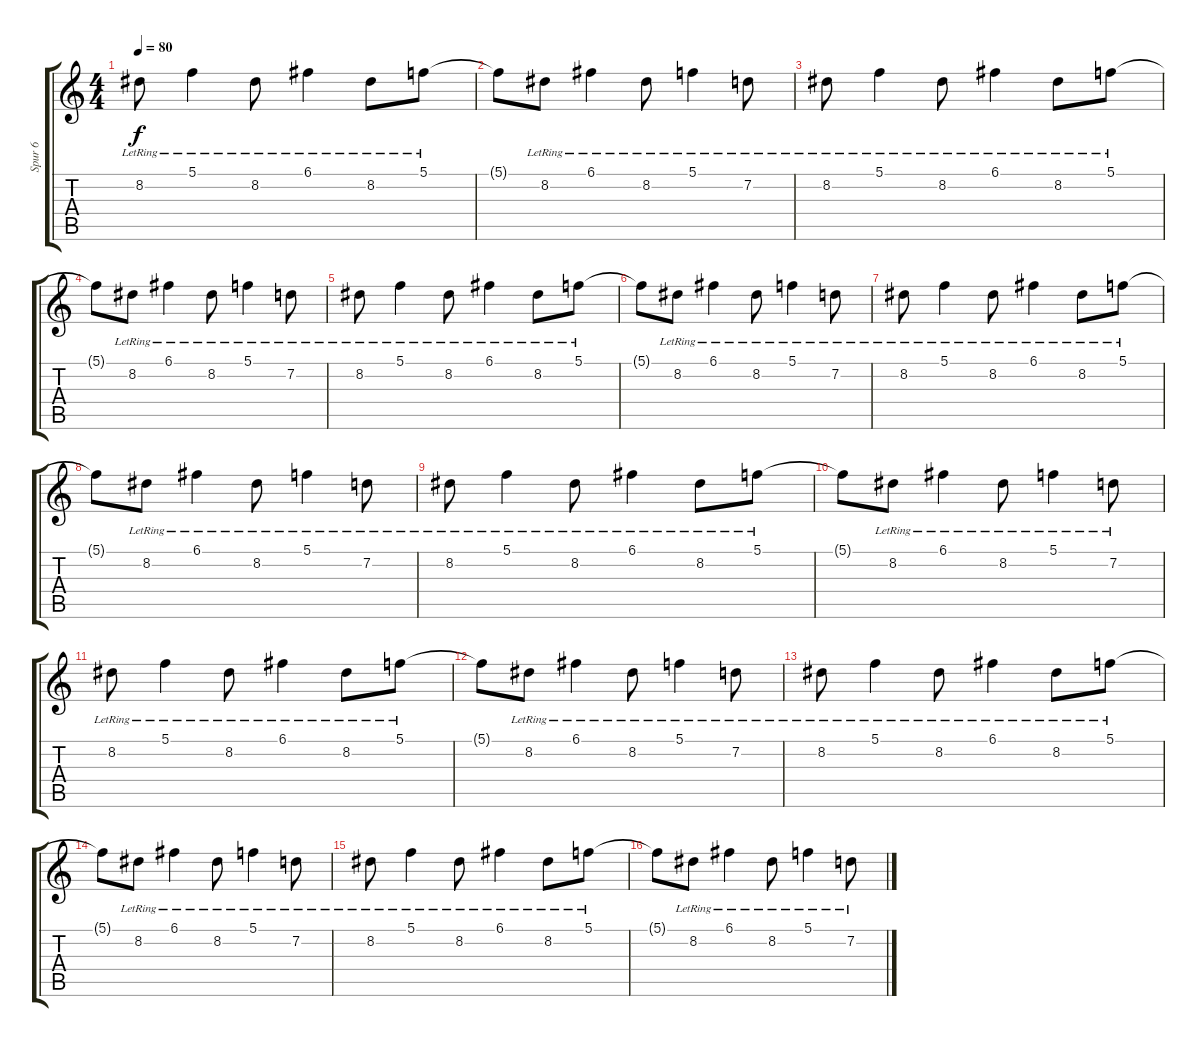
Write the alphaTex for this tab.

\track ("Spur 6" "Spur 6") {instrument electricguitarclean}
\staff {score tabs}
\tuning (C4 G3 Eb3 Bb2 F2 C2) {hide}
\ts (4 4)
\tempo 80
\clef g2
\ks c
8.2{lr}.8{dy f} 5.1{lr}.4 8.2{lr}.8 6.1{lr}.4 8.2{lr}.8 5.1{lr}.8 |
5.1{t}.8 8.2{lr}.8 6.1{lr}.4 8.2{lr}.8 5.1{lr}.4 7.2{lr}.8 |
8.2{lr}.8 5.1{lr}.4 8.2{lr}.8 6.1{lr}.4 8.2{lr}.8 5.1{lr}.8 |
5.1{t}.8 8.2{lr}.8 6.1{lr}.4 8.2{lr}.8 5.1{lr}.4 7.2{lr}.8 |
8.2{lr}.8 5.1{lr}.4 8.2{lr}.8 6.1{lr}.4 8.2{lr}.8 5.1{lr}.8 |
5.1{t}.8 8.2{lr}.8 6.1{lr}.4 8.2{lr}.8 5.1{lr}.4 7.2{lr}.8 |
8.2{lr}.8 5.1{lr}.4 8.2{lr}.8 6.1{lr}.4 8.2{lr}.8 5.1{lr}.8 |
5.1{t}.8 8.2{lr}.8 6.1{lr}.4 8.2{lr}.8 5.1{lr}.4 7.2{lr}.8 |
8.2{lr}.8 5.1{lr}.4 8.2{lr}.8 6.1{lr}.4 8.2{lr}.8 5.1{lr}.8 |
5.1{t}.8 8.2{lr}.8 6.1{lr}.4 8.2{lr}.8 5.1{lr}.4 7.2{lr}.8 |
8.2{lr}.8 5.1{lr}.4 8.2{lr}.8 6.1{lr}.4 8.2{lr}.8 5.1{lr}.8 |
5.1{t}.8 8.2{lr}.8 6.1{lr}.4 8.2{lr}.8 5.1{lr}.4 7.2{lr}.8 |
8.2{lr}.8 5.1{lr}.4 8.2{lr}.8 6.1{lr}.4 8.2{lr}.8 5.1{lr}.8 |
5.1{t}.8 8.2{lr}.8 6.1{lr}.4 8.2{lr}.8 5.1{lr}.4 7.2{lr}.8 |
8.2{lr}.8 5.1{lr}.4 8.2{lr}.8 6.1{lr}.4 8.2{lr}.8 5.1{lr}.8 |
5.1{t}.8 8.2{lr}.8 6.1{lr}.4 8.2{lr}.8 5.1{lr}.4 7.2{lr}.8
